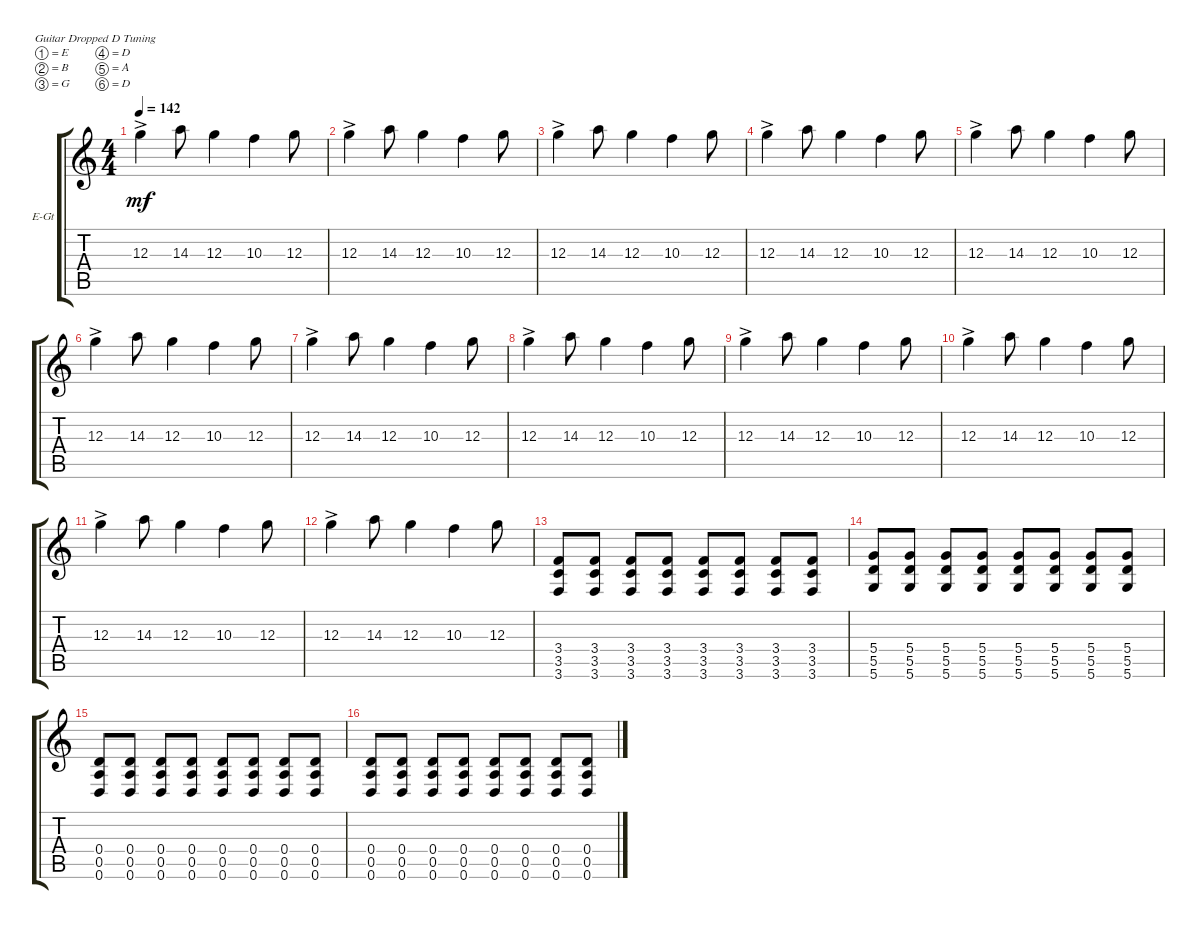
\defaultSystemsLayout 4
\bracketExtendMode groupsimilarinstruments
\firstSystemTrackNameOrientation horizontal
\otherSystemsTrackNameOrientation horizontal
\track ("lead" "E-Gt") {instrument distortionguitar}
\staff {score tabs}
\tuning (E4 B3 G3 D3 A2 D2)
\ts (4 4)
\tempo 142
\clef g2
\ks c
12.3{ac}.4{dy mf} 14.3.8 12.3.4 10.3.4 12.3.8 |
12.3{ac}.4 14.3.8 12.3.4 10.3.4 12.3.8 |
12.3{ac}.4 14.3.8 12.3.4 10.3.4 12.3.8 |
12.3{ac}.4 14.3.8 12.3.4 10.3.4 12.3.8 |
12.3{ac}.4 14.3.8 12.3.4 10.3.4 12.3.8 |
12.3{ac}.4 14.3.8 12.3.4 10.3.4 12.3.8 |
12.3{ac}.4 14.3.8 12.3.4 10.3.4 12.3.8 |
12.3{ac}.4 14.3.8 12.3.4 10.3.4 12.3.8 |
12.3{ac}.4 14.3.8 12.3.4 10.3.4 12.3.8 |
12.3{ac}.4 14.3.8 12.3.4 10.3.4 12.3.8 |
12.3{ac}.4 14.3.8 12.3.4 10.3.4 12.3.8 |
12.3{ac}.4 14.3.8 12.3.4 10.3.4 12.3.8 |
(3.6 3.5 3.4).8 (3.6 3.5 3.4).8 (3.6 3.5 3.4).8 (3.6 3.5 3.4).8 (3.6 3.5 3.4).8 (3.6 3.5 3.4).8 (3.6 3.5 3.4).8 (3.6 3.5 3.4).8 |
(5.6 5.5 5.4).8 (5.6 5.5 5.4).8 (5.6 5.5 5.4).8 (5.6 5.5 5.4).8 (5.6 5.5 5.4).8 (5.6 5.5 5.4).8 (5.6 5.5 5.4).8 (5.6 5.5 5.4).8 |
(0.6 0.5 0.4).8 (0.6 0.5 0.4).8 (0.6 0.5 0.4).8 (0.6 0.5 0.4).8 (0.6 0.5 0.4).8 (0.6 0.5 0.4).8 (0.6 0.5 0.4).8 (0.6 0.5 0.4).8 |
(0.6 0.5 0.4).8 (0.6 0.5 0.4).8 (0.6 0.5 0.4).8 (0.6 0.5 0.4).8 (0.6 0.5 0.4).8 (0.6 0.5 0.4).8 (0.6 0.5 0.4).8 (0.6 0.5 0.4).8
